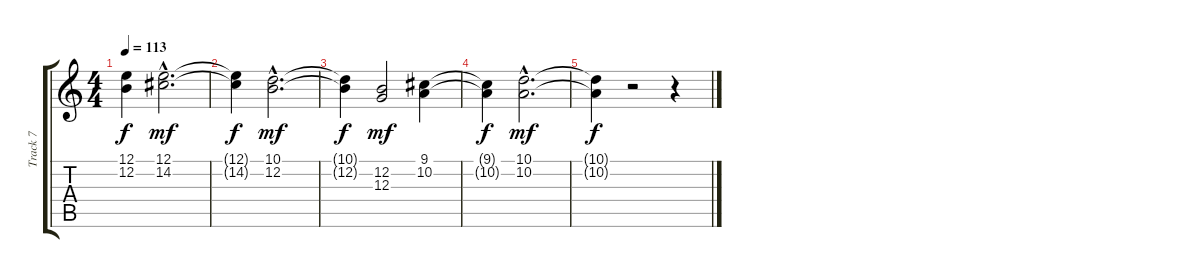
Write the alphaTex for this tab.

\track ("Track 7" "Track 7") {instrument stringensemble1}
\staff {score tabs}
\tuning (E4 B3 G3 D3 A2 E2) {hide}
\ts (4 4)
\tempo 113
\clef g2
\ks c
(12.1{t} 12.2{t}).4{dy f} (12.1{hac} 14.2{hac}).2{d dy mf} |
(12.1{t} 14.2{t}).4{dy f} (10.1{hac} 12.2{hac}).2{d dy mf} |
(10.1{t} 12.2{t}).4{dy f} (12.2 12.3).2{dy mf} (9.1 10.2).4 |
(9.1{t} 10.2{t}).4{dy f} (10.1{hac} 10.2{hac}).2{d dy mf} |
(10.1{t} 10.2{t}).4{dy f} r.2 r.4
